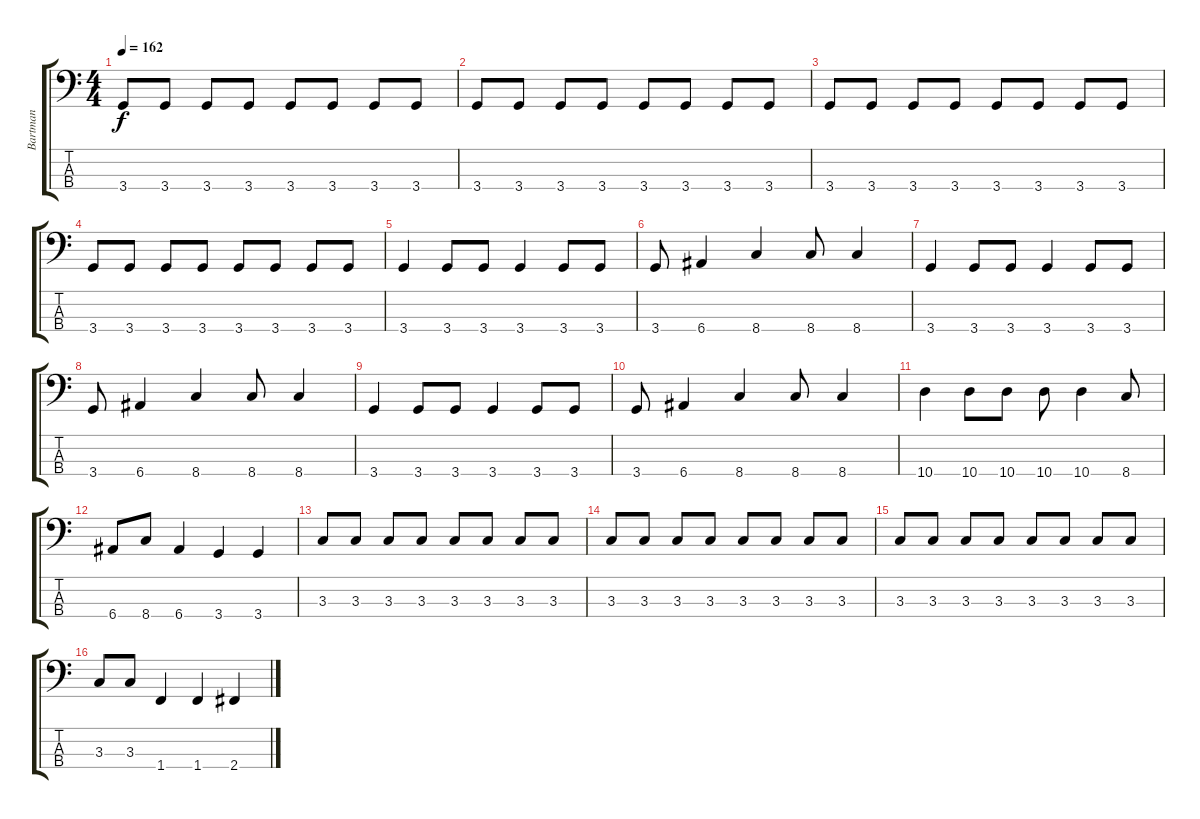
\track ("Bartman" "Bartman") {instrument electricbasspick}
\staff {score tabs}
\tuning (G2 D2 A1 E1) {hide}
\ts (4 4)
\tempo 162
\clef f4
\ks c
3.4.8{dy f} 3.4.8 3.4.8 3.4.8 3.4.8 3.4.8 3.4.8 3.4.8 |
3.4.8 3.4.8 3.4.8 3.4.8 3.4.8 3.4.8 3.4.8 3.4.8 |
3.4.8 3.4.8 3.4.8 3.4.8 3.4.8 3.4.8 3.4.8 3.4.8 |
3.4.8 3.4.8 3.4.8 3.4.8 3.4.8 3.4.8 3.4.8 3.4.8 |
3.4.4 3.4.8 3.4.8 3.4.4 3.4.8 3.4.8 |
3.4.8 6.4.4 8.4.4 8.4.8 8.4.4 |
3.4.4 3.4.8 3.4.8 3.4.4 3.4.8 3.4.8 |
3.4.8 6.4.4 8.4.4 8.4.8 8.4.4 |
3.4.4 3.4.8 3.4.8 3.4.4 3.4.8 3.4.8 |
3.4.8 6.4.4 8.4.4 8.4.8 8.4.4 |
10.4.4 10.4.8 10.4.8 10.4.8 10.4.4 8.4.8 |
6.4.8 8.4.8 6.4.4 3.4.4 3.4.4 |
3.3.8 3.3.8 3.3.8 3.3.8 3.3.8 3.3.8 3.3.8 3.3.8 |
3.3.8 3.3.8 3.3.8 3.3.8 3.3.8 3.3.8 3.3.8 3.3.8 |
3.3.8 3.3.8 3.3.8 3.3.8 3.3.8 3.3.8 3.3.8 3.3.8 |
3.3.8 3.3.8 1.4.4 1.4.4 2.4.4
